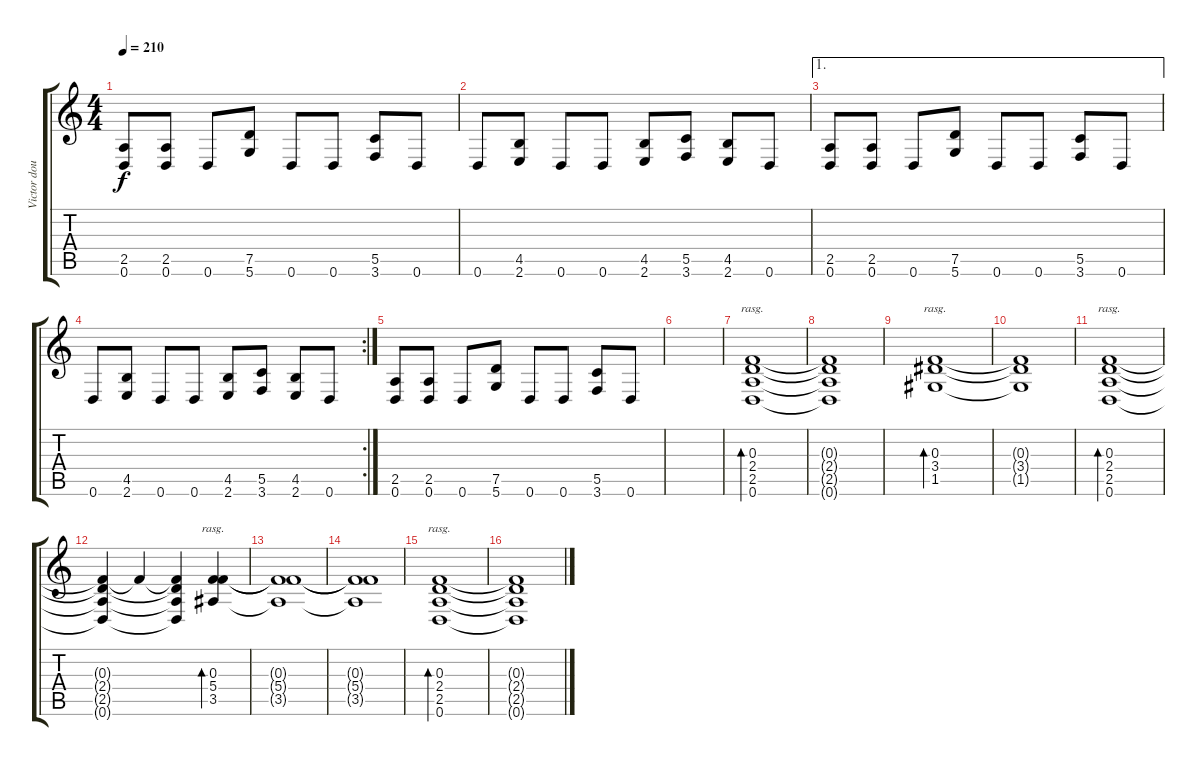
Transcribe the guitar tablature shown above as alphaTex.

\track ("Victor double" "Victor dou") {instrument acousticguitarsteel}
\staff {score tabs}
\tuning (D4 A3 F3 C3 G2 D2) {hide}
\ts (4 4)
\tempo 210
\clef g2
\ks c
(2.5 0.6).8{dy f} (2.5 0.6).8 0.6.8 (7.5 5.6).8 0.6.8 0.6.8 (5.5 3.6).8 0.6.8 |
0.6.8 (4.5 2.6).8 0.6.8 0.6.8 (4.5 2.6).8 (5.5 3.6).8 (4.5 2.6).8 0.6.8 |
\ae 1
(2.5 0.6).8 (2.5 0.6).8 0.6.8 (7.5 5.6).8 0.6.8 0.6.8 (5.5 3.6).8 0.6.8 |
\rc 2
0.6.8 (4.5 2.6).8 0.6.8 0.6.8 (4.5 2.6).8 (5.5 3.6).8 (4.5 2.6).8 0.6.8 |
(2.5 0.6).8 (2.5 0.6).8 0.6.8 (7.5 5.6).8 0.6.8 0.6.8 (5.5 3.6).8 0.6.8 |
|
(0.3 2.4 2.5 0.6).1{bd 120 rasg ii instrument acousticguitarsteel} |
(0.3{t} 2.4{t} 2.5{t} 0.6{t}).1 |
(0.3 3.4 1.5).1{bd 120 rasg ii} |
(0.3{t} 3.4{t} 1.5{t}).1 |
(0.3 2.4 2.5 0.6).1{bd 120 rasg ii} |
(0.3{t} 2.4{t} 2.5{t} 0.6{t}).4 0.3{t}.4 (0.3{t} 2.4{t} 2.5{t} 0.6{t}).4 (0.3 5.4 3.5).4{bd 120 rasg ii} |
(0.3{t} 5.4{t} 3.5{t}).1 |
(0.3{t} 5.4{t} 3.5{t}).1 |
(0.3 2.4 2.5 0.6).1{bd 120 rasg ii} |
(0.3{t} 2.4{t} 2.5{t} 0.6{t}).1
